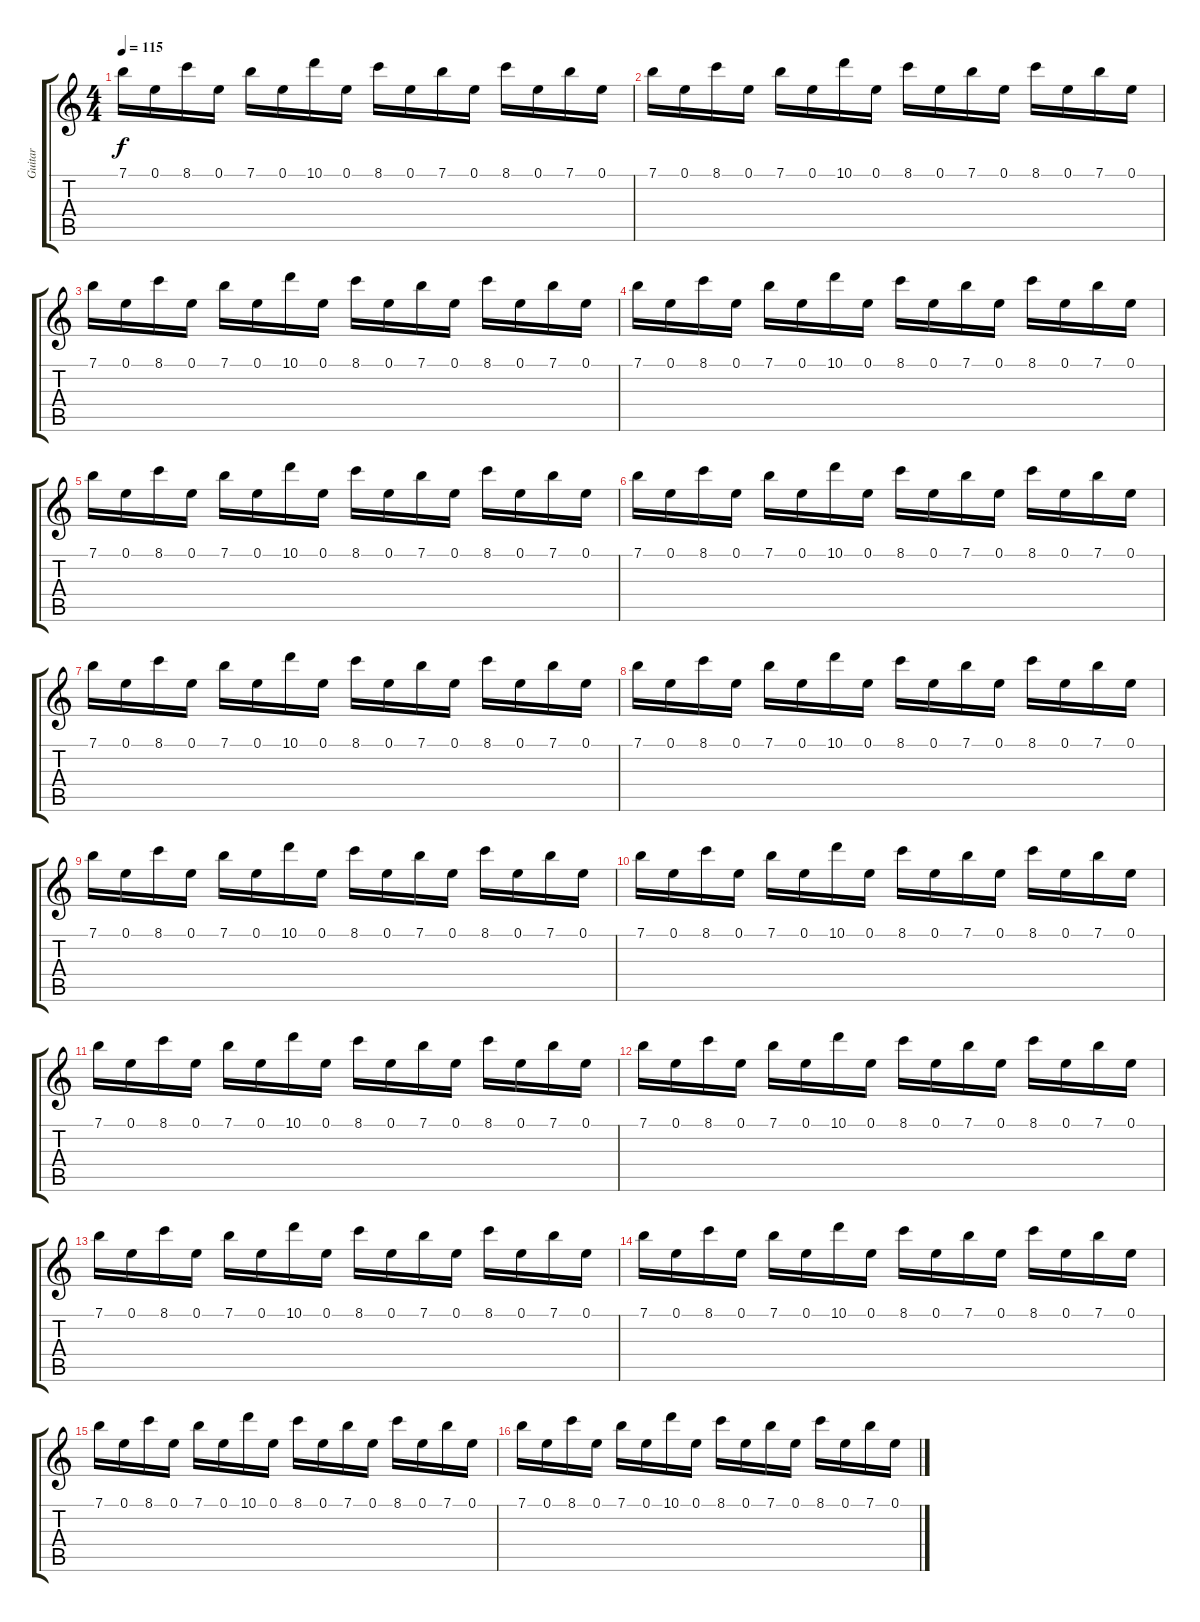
\track ("Guitar" "Guitar") {instrument distortionguitar}
\staff {score tabs}
\tuning (E4 B3 G3 D3 A2 E2) {hide}
\ts (4 4)
\tempo 115
\clef g2
\ks c
7.1.16{dy f} 0.1.16 8.1.16 0.1.16 7.1.16 0.1.16 10.1.16 0.1.16 8.1.16 0.1.16 7.1.16 0.1.16 8.1.16 0.1.16 7.1.16 0.1.16 |
7.1.16 0.1.16 8.1.16 0.1.16 7.1.16 0.1.16 10.1.16 0.1.16 8.1.16 0.1.16 7.1.16 0.1.16 8.1.16 0.1.16 7.1.16 0.1.16 |
7.1.16 0.1.16 8.1.16 0.1.16 7.1.16 0.1.16 10.1.16 0.1.16 8.1.16 0.1.16 7.1.16 0.1.16 8.1.16 0.1.16 7.1.16 0.1.16 |
7.1.16 0.1.16 8.1.16 0.1.16 7.1.16 0.1.16 10.1.16 0.1.16 8.1.16 0.1.16 7.1.16 0.1.16 8.1.16 0.1.16 7.1.16 0.1.16 |
7.1.16 0.1.16 8.1.16 0.1.16 7.1.16 0.1.16 10.1.16 0.1.16 8.1.16 0.1.16 7.1.16 0.1.16 8.1.16 0.1.16 7.1.16 0.1.16 |
7.1.16 0.1.16 8.1.16 0.1.16 7.1.16 0.1.16 10.1.16 0.1.16 8.1.16 0.1.16 7.1.16 0.1.16 8.1.16 0.1.16 7.1.16 0.1.16 |
7.1.16 0.1.16 8.1.16 0.1.16 7.1.16 0.1.16 10.1.16 0.1.16 8.1.16 0.1.16 7.1.16 0.1.16 8.1.16 0.1.16 7.1.16 0.1.16 |
7.1.16 0.1.16 8.1.16 0.1.16 7.1.16 0.1.16 10.1.16 0.1.16 8.1.16 0.1.16 7.1.16 0.1.16 8.1.16 0.1.16 7.1.16 0.1.16 |
7.1.16 0.1.16 8.1.16 0.1.16 7.1.16 0.1.16 10.1.16 0.1.16 8.1.16 0.1.16 7.1.16 0.1.16 8.1.16 0.1.16 7.1.16 0.1.16 |
7.1.16 0.1.16 8.1.16 0.1.16 7.1.16 0.1.16 10.1.16 0.1.16 8.1.16 0.1.16 7.1.16 0.1.16 8.1.16 0.1.16 7.1.16 0.1.16 |
7.1.16 0.1.16 8.1.16 0.1.16 7.1.16 0.1.16 10.1.16 0.1.16 8.1.16 0.1.16 7.1.16 0.1.16 8.1.16 0.1.16 7.1.16 0.1.16 |
7.1.16 0.1.16 8.1.16 0.1.16 7.1.16 0.1.16 10.1.16 0.1.16 8.1.16 0.1.16 7.1.16 0.1.16 8.1.16 0.1.16 7.1.16 0.1.16 |
7.1.16 0.1.16 8.1.16 0.1.16 7.1.16 0.1.16 10.1.16 0.1.16 8.1.16 0.1.16 7.1.16 0.1.16 8.1.16 0.1.16 7.1.16 0.1.16 |
7.1.16 0.1.16 8.1.16 0.1.16 7.1.16 0.1.16 10.1.16 0.1.16 8.1.16 0.1.16 7.1.16 0.1.16 8.1.16 0.1.16 7.1.16 0.1.16 |
7.1.16 0.1.16 8.1.16 0.1.16 7.1.16 0.1.16 10.1.16 0.1.16 8.1.16 0.1.16 7.1.16 0.1.16 8.1.16 0.1.16 7.1.16 0.1.16 |
7.1.16 0.1.16 8.1.16 0.1.16 7.1.16 0.1.16 10.1.16 0.1.16 8.1.16 0.1.16 7.1.16 0.1.16 8.1.16 0.1.16 7.1.16 0.1.16
